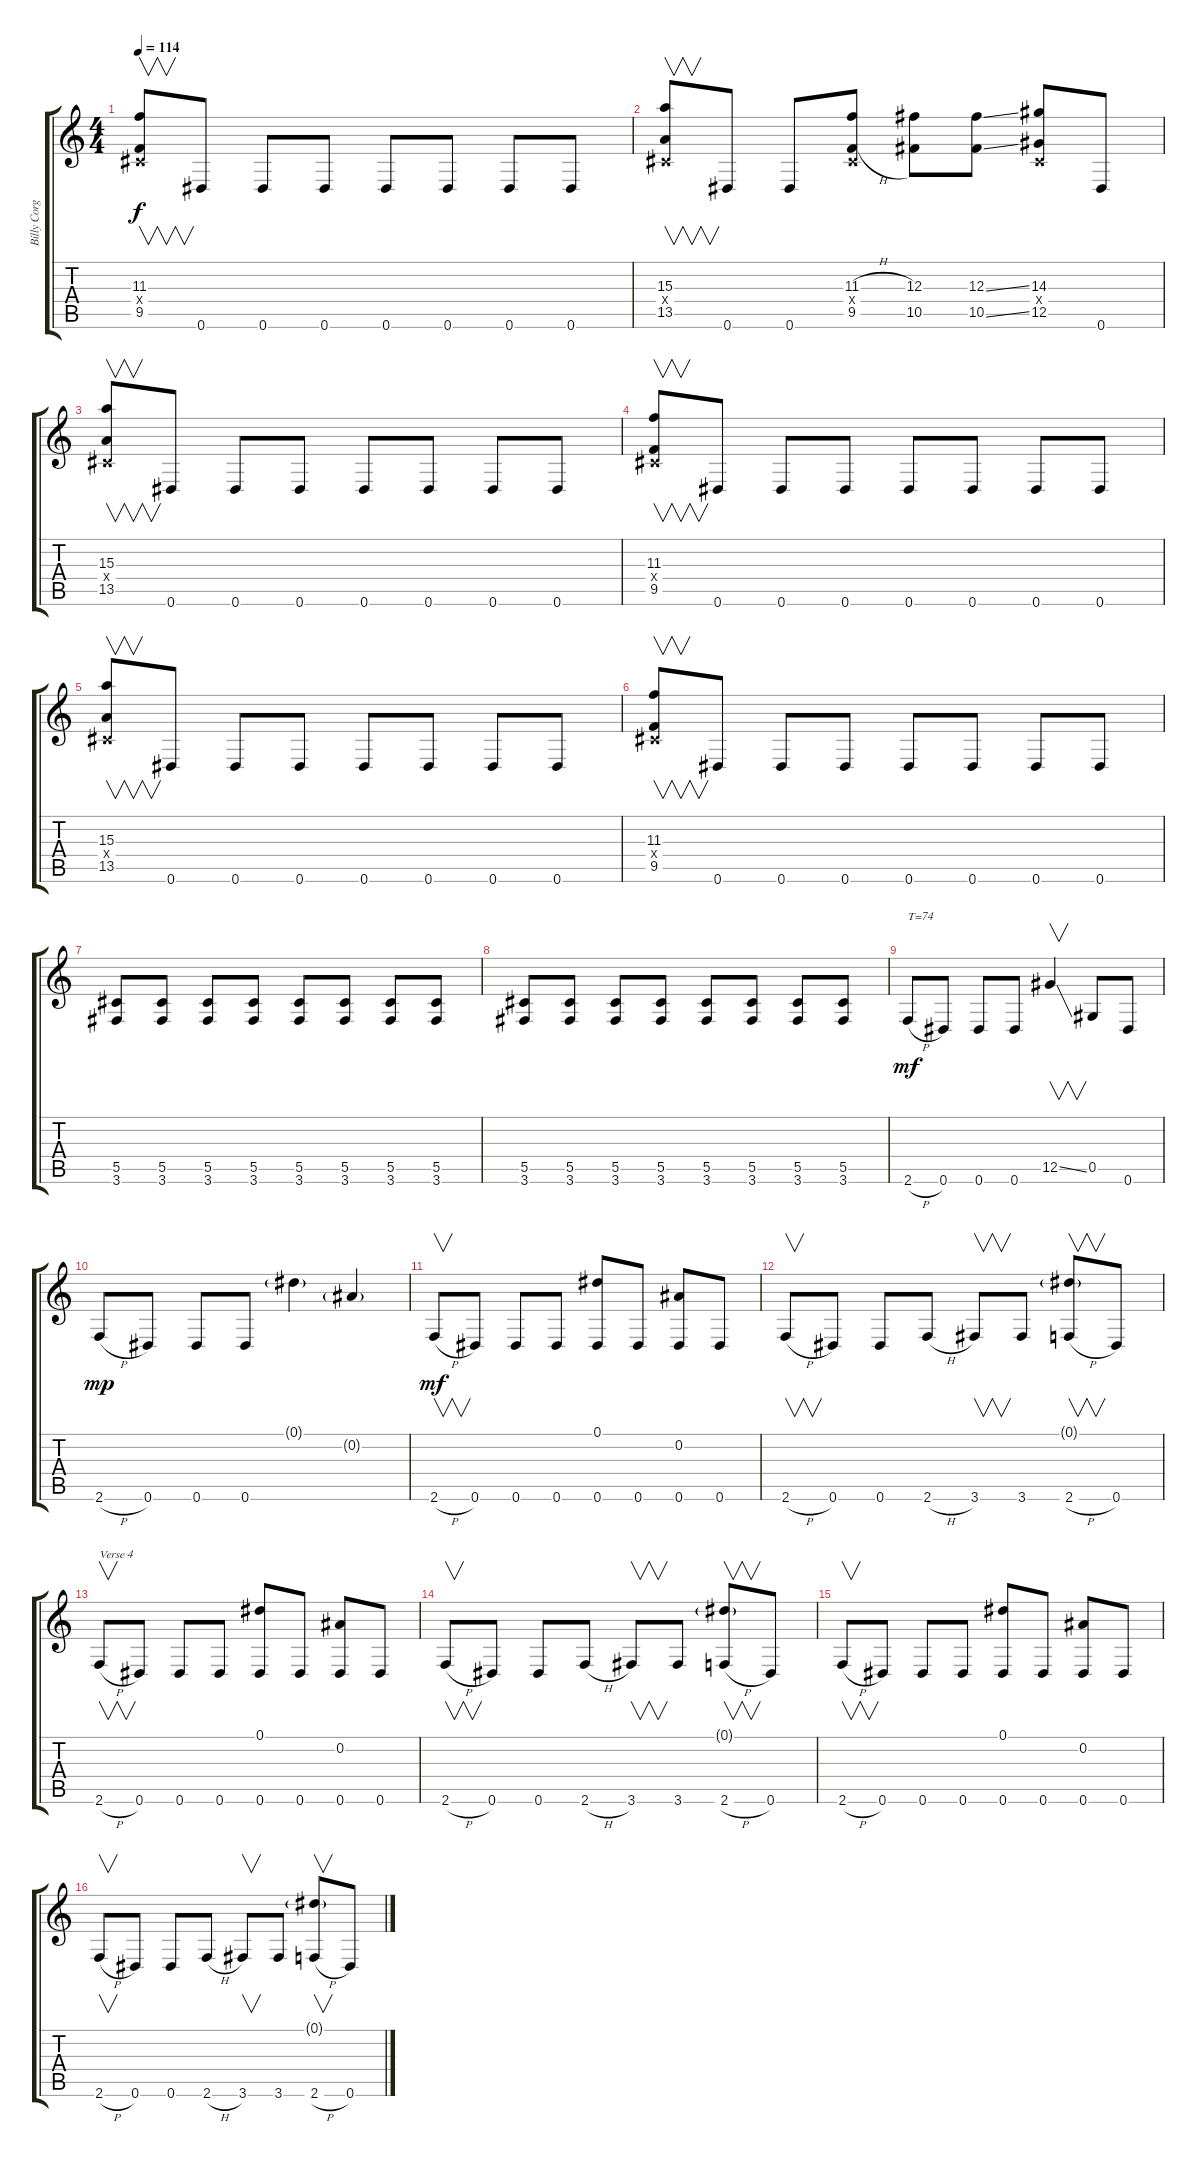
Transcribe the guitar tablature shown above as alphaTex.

\track ("Billy Corgan" "Billy Corg") {instrument overdrivenguitar}
\staff {score tabs}
\tuning (Eb4 Bb3 Gb3 Db3 Ab2 Eb2) {hide}
\ts (4 4)
\tempo 114
\clef g2
\ks c
(11.3 0.4{x} 9.5).8{v dy f} 0.6.8 0.6.8 0.6.8 0.6.8 0.6.8 0.6.8 0.6.8 |
(15.3 0.4{x} 13.5).8{v} 0.6.8 0.6.8 (11.3{h} 0.4{x} 9.5{h}).8 (12.3 10.5).8 (12.3{ss} 10.5{ss}).8 (14.3 0.4{x} 12.5).8 0.6.8 |
(15.3 0.4{x} 13.5).8{v} 0.6.8 0.6.8 0.6.8 0.6.8 0.6.8 0.6.8 0.6.8 |
(11.3 0.4{x} 9.5).8{v} 0.6.8 0.6.8 0.6.8 0.6.8 0.6.8 0.6.8 0.6.8 |
(15.3 0.4{x} 13.5).8{v} 0.6.8 0.6.8 0.6.8 0.6.8 0.6.8 0.6.8 0.6.8 |
(11.3 0.4{x} 9.5).8{v} 0.6.8 0.6.8 0.6.8 0.6.8 0.6.8 0.6.8 0.6.8 |
(5.5 3.6).8 (5.5 3.6).8 (5.5 3.6).8 (5.5 3.6).8 (5.5 3.6).8 (5.5 3.6).8 (5.5 3.6).8 (5.5 3.6).8 |
(5.5 3.6).8 (5.5 3.6).8 (5.5 3.6).8 (5.5 3.6).8 (5.5 3.6).8 (5.5 3.6).8 (5.5 3.6).8 (5.5 3.6).8 |
2.6{h}.8{txt "T=74" dy mf} 0.6.8 0.6.8 0.6.8 12.5{ss}.4{v} 0.5.8 0.6.8 |
2.6{h}.8{dy mp} 0.6.8 0.6.8 0.6.8 0.1{g}.4 0.2{g}.4 |
2.6{h}.8{v dy mf} 0.6.8 0.6.8 0.6.8 (0.1 0.6).8 0.6.8 (0.2 0.6).8 0.6.8 |
2.6{h}.8{v} 0.6.8 0.6.8 2.6{h}.8 3.6.8{v} 3.6.8 (0.1{g} 2.6{h}).8{v} 0.6.8 |
2.6{h}.8{v txt "Verse 4"} 0.6.8 0.6.8 0.6.8 (0.1 0.6).8 0.6.8 (0.2 0.6).8 0.6.8 |
2.6{h}.8{v} 0.6.8 0.6.8 2.6{h}.8 3.6.8{v} 3.6.8 (0.1{g} 2.6{h}).8{v} 0.6.8 |
2.6{h}.8{v} 0.6.8 0.6.8 0.6.8 (0.1 0.6).8 0.6.8 (0.2 0.6).8 0.6.8 |
2.6{h}.8{v} 0.6.8 0.6.8 2.6{h}.8 3.6.8{v} 3.6.8 (0.1{g} 2.6{h}).8{v} 0.6.8
